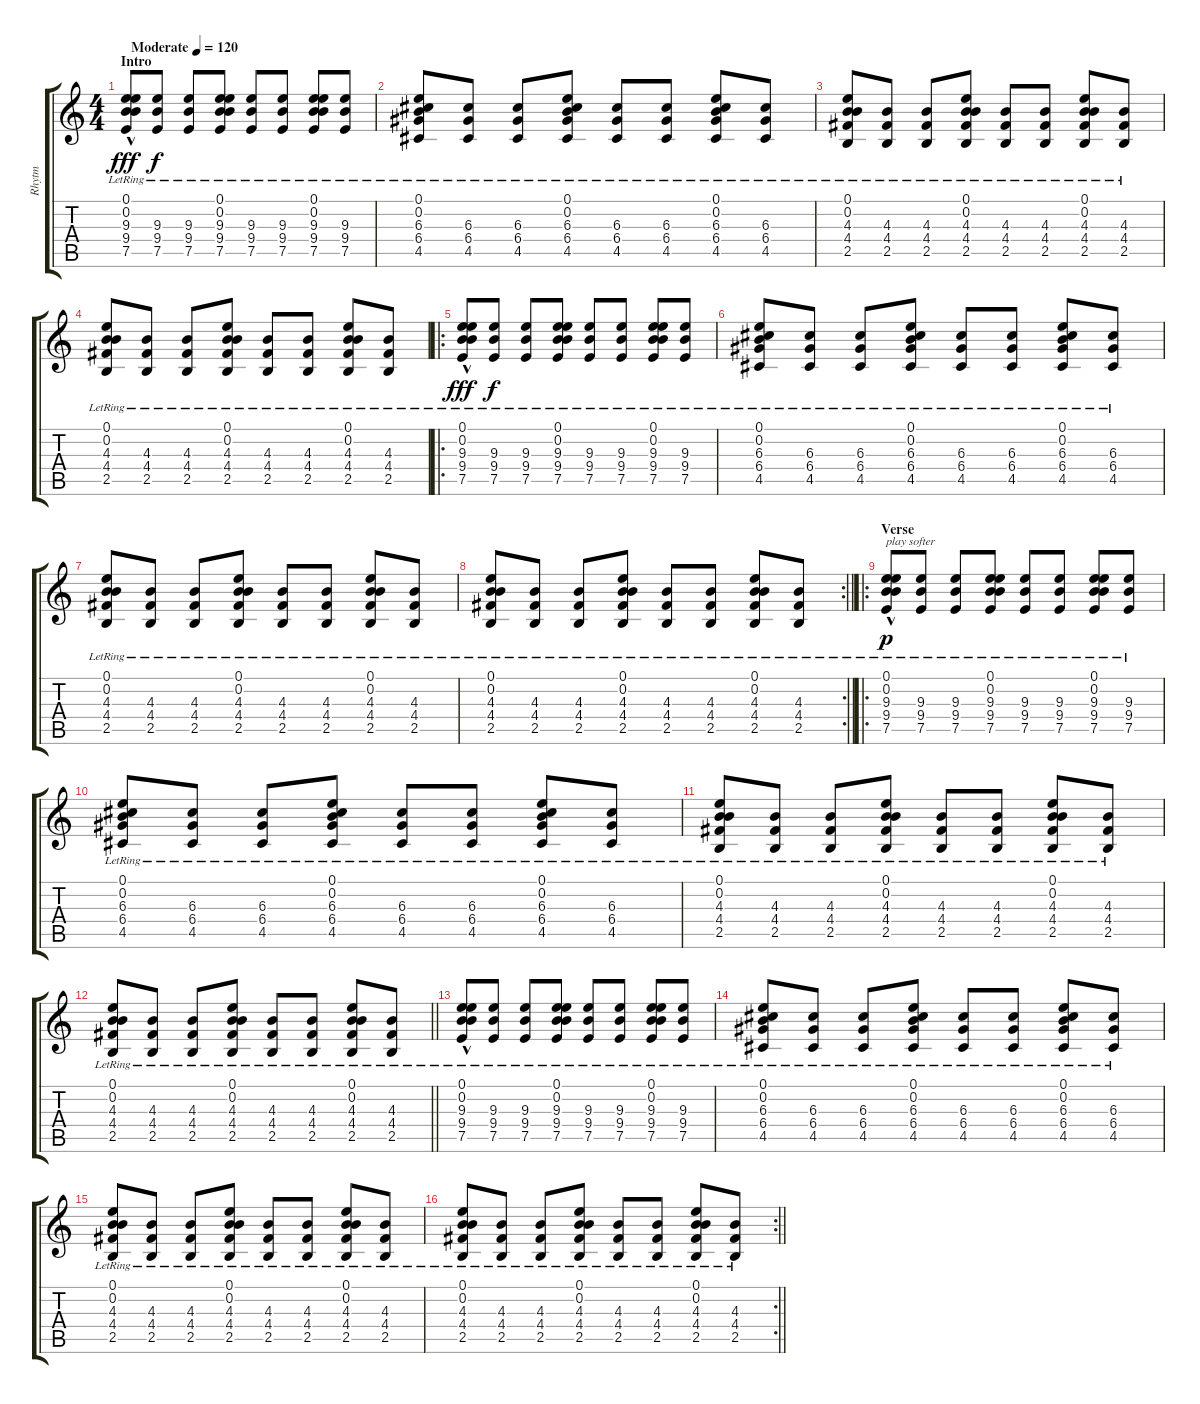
\track ("Rhytm" "Rhytm") {instrument electricguitarclean}
\staff {score tabs}
\tuning (E4 B3 G3 D3 A2 E2) {hide}
\ts (4 4)
\section ("" "Intro")
\tempo (120 "Moderate")
\clef g2
\ks c
(0.1{lr} 0.2{lr} 9.3{lr} 9.4{lr} 7.5{hac lr}).8{dy fff instrument electricguitarclean} (9.3{lr} 9.4{lr} 7.5{lr}).8{dy f} (9.3{lr} 9.4{lr} 7.5{lr}).8 (0.1{lr} 0.2{lr} 9.3{lr} 9.4{lr} 7.5{lr}).8 (9.3{lr} 9.4{lr} 7.5{lr}).8 (9.3{lr} 9.4{lr} 7.5{lr}).8 (0.1{lr} 0.2{lr} 9.3{lr} 9.4{lr} 7.5{lr}).8 (9.3{lr} 9.4{lr} 7.5{lr}).8 |
(0.1{lr} 0.2{lr} 6.3{lr} 6.4{lr} 4.5{lr}).8 (6.3{lr} 6.4{lr} 4.5{lr}).8 (6.3{lr} 6.4{lr} 4.5{lr}).8 (0.1{lr} 0.2{lr} 6.3{lr} 6.4{lr} 4.5{lr}).8 (6.3{lr} 6.4{lr} 4.5{lr}).8 (6.3{lr} 6.4{lr} 4.5{lr}).8 (0.1{lr} 0.2{lr} 6.3{lr} 6.4{lr} 4.5{lr}).8 (6.3{lr} 6.4{lr} 4.5{lr}).8 |
(0.1{lr} 0.2{lr} 4.3{lr} 4.4{lr} 2.5{lr}).8 (4.3{lr} 4.4{lr} 2.5{lr}).8 (4.3{lr} 4.4{lr} 2.5{lr}).8 (0.1{lr} 0.2{lr} 4.3{lr} 4.4{lr} 2.5{lr}).8 (4.3{lr} 4.4{lr} 2.5{lr}).8 (4.3{lr} 4.4{lr} 2.5{lr}).8 (0.1{lr} 0.2{lr} 4.3{lr} 4.4{lr} 2.5{lr}).8 (4.3{lr} 4.4{lr} 2.5{lr}).8 |
(0.1{lr} 0.2{lr} 4.3{lr} 4.4{lr} 2.5{lr}).8 (4.3{lr} 4.4{lr} 2.5{lr}).8 (4.3{lr} 4.4{lr} 2.5{lr}).8 (0.1{lr} 0.2{lr} 4.3{lr} 4.4{lr} 2.5{lr}).8 (4.3{lr} 4.4{lr} 2.5{lr}).8 (4.3{lr} 4.4{lr} 2.5{lr}).8 (0.1{lr} 0.2{lr} 4.3{lr} 4.4{lr} 2.5{lr}).8 (4.3{lr} 4.4{lr} 2.5{lr}).8 |
\ro
(0.1{lr} 0.2{lr} 9.3{lr} 9.4{lr} 7.5{hac lr}).8{dy fff} (9.3{lr} 9.4{lr} 7.5{lr}).8{dy f} (9.3{lr} 9.4{lr} 7.5{lr}).8 (0.1{lr} 0.2{lr} 9.3{lr} 9.4{lr} 7.5{lr}).8 (9.3{lr} 9.4{lr} 7.5{lr}).8 (9.3{lr} 9.4{lr} 7.5{lr}).8 (0.1{lr} 0.2{lr} 9.3{lr} 9.4{lr} 7.5{lr}).8 (9.3{lr} 9.4{lr} 7.5{lr}).8 |
(0.1{lr} 0.2{lr} 6.3{lr} 6.4{lr} 4.5{lr}).8 (6.3{lr} 6.4{lr} 4.5{lr}).8 (6.3{lr} 6.4{lr} 4.5{lr}).8 (0.1{lr} 0.2{lr} 6.3{lr} 6.4{lr} 4.5{lr}).8 (6.3{lr} 6.4{lr} 4.5{lr}).8 (6.3{lr} 6.4{lr} 4.5{lr}).8 (0.1{lr} 0.2{lr} 6.3{lr} 6.4{lr} 4.5{lr}).8 (6.3{lr} 6.4{lr} 4.5{lr}).8 |
(0.1{lr} 0.2{lr} 4.3{lr} 4.4{lr} 2.5{lr}).8 (4.3{lr} 4.4{lr} 2.5{lr}).8 (4.3{lr} 4.4{lr} 2.5{lr}).8 (0.1{lr} 0.2{lr} 4.3{lr} 4.4{lr} 2.5{lr}).8 (4.3{lr} 4.4{lr} 2.5{lr}).8 (4.3{lr} 4.4{lr} 2.5{lr}).8 (0.1{lr} 0.2{lr} 4.3{lr} 4.4{lr} 2.5{lr}).8 (4.3{lr} 4.4{lr} 2.5{lr}).8 |
\rc 2
\barLineRight lightlight
(0.1{lr} 0.2{lr} 4.3{lr} 4.4{lr} 2.5{lr}).8 (4.3{lr} 4.4{lr} 2.5{lr}).8 (4.3{lr} 4.4{lr} 2.5{lr}).8 (0.1{lr} 0.2{lr} 4.3{lr} 4.4{lr} 2.5{lr}).8 (4.3{lr} 4.4{lr} 2.5{lr}).8 (4.3{lr} 4.4{lr} 2.5{lr}).8 (0.1{lr} 0.2{lr} 4.3{lr} 4.4{lr} 2.5{lr}).8 (4.3{lr} 4.4{lr} 2.5{lr}).8 |
\ro
\section ("" "Verse")
(0.1{lr} 0.2{lr} 9.3{lr} 9.4{lr} 7.5{hac lr}).8{txt "play softer" dy p} (9.3{lr} 9.4{lr} 7.5{lr}).8 (9.3{lr} 9.4{lr} 7.5{lr}).8 (0.1{lr} 0.2{lr} 9.3{lr} 9.4{lr} 7.5{lr}).8 (9.3{lr} 9.4{lr} 7.5{lr}).8 (9.3{lr} 9.4{lr} 7.5{lr}).8 (0.1{lr} 0.2{lr} 9.3{lr} 9.4{lr} 7.5{lr}).8 (9.3{lr} 9.4{lr} 7.5{lr}).8 |
(0.1{lr} 0.2{lr} 6.3{lr} 6.4{lr} 4.5{lr}).8 (6.3{lr} 6.4{lr} 4.5{lr}).8 (6.3{lr} 6.4{lr} 4.5{lr}).8 (0.1{lr} 0.2{lr} 6.3{lr} 6.4{lr} 4.5{lr}).8 (6.3{lr} 6.4{lr} 4.5{lr}).8 (6.3{lr} 6.4{lr} 4.5{lr}).8 (0.1{lr} 0.2{lr} 6.3{lr} 6.4{lr} 4.5{lr}).8 (6.3{lr} 6.4{lr} 4.5{lr}).8 |
(0.1{lr} 0.2{lr} 4.3{lr} 4.4{lr} 2.5{lr}).8 (4.3{lr} 4.4{lr} 2.5{lr}).8 (4.3{lr} 4.4{lr} 2.5{lr}).8 (0.1{lr} 0.2{lr} 4.3{lr} 4.4{lr} 2.5{lr}).8 (4.3{lr} 4.4{lr} 2.5{lr}).8 (4.3{lr} 4.4{lr} 2.5{lr}).8 (0.1{lr} 0.2{lr} 4.3{lr} 4.4{lr} 2.5{lr}).8 (4.3{lr} 4.4{lr} 2.5{lr}).8 |
\barLineRight lightlight
(0.1{lr} 0.2{lr} 4.3{lr} 4.4{lr} 2.5{lr}).8 (4.3{lr} 4.4{lr} 2.5{lr}).8 (4.3{lr} 4.4{lr} 2.5{lr}).8 (0.1{lr} 0.2{lr} 4.3{lr} 4.4{lr} 2.5{lr}).8 (4.3{lr} 4.4{lr} 2.5{lr}).8 (4.3{lr} 4.4{lr} 2.5{lr}).8 (0.1{lr} 0.2{lr} 4.3{lr} 4.4{lr} 2.5{lr}).8 (4.3{lr} 4.4{lr} 2.5{lr}).8 |
(0.1{lr} 0.2{lr} 9.3{lr} 9.4{lr} 7.5{hac lr}).8 (9.3{lr} 9.4{lr} 7.5{lr}).8 (9.3{lr} 9.4{lr} 7.5{lr}).8 (0.1{lr} 0.2{lr} 9.3{lr} 9.4{lr} 7.5{lr}).8 (9.3{lr} 9.4{lr} 7.5{lr}).8 (9.3{lr} 9.4{lr} 7.5{lr}).8 (0.1{lr} 0.2{lr} 9.3{lr} 9.4{lr} 7.5{lr}).8 (9.3{lr} 9.4{lr} 7.5{lr}).8 |
(0.1{lr} 0.2{lr} 6.3{lr} 6.4{lr} 4.5{lr}).8 (6.3{lr} 6.4{lr} 4.5{lr}).8 (6.3{lr} 6.4{lr} 4.5{lr}).8 (0.1{lr} 0.2{lr} 6.3{lr} 6.4{lr} 4.5{lr}).8 (6.3{lr} 6.4{lr} 4.5{lr}).8 (6.3{lr} 6.4{lr} 4.5{lr}).8 (0.1{lr} 0.2{lr} 6.3{lr} 6.4{lr} 4.5{lr}).8 (6.3{lr} 6.4{lr} 4.5{lr}).8 |
(0.1{lr} 0.2{lr} 4.3{lr} 4.4{lr} 2.5{lr}).8 (4.3{lr} 4.4{lr} 2.5{lr}).8 (4.3{lr} 4.4{lr} 2.5{lr}).8 (0.1{lr} 0.2{lr} 4.3{lr} 4.4{lr} 2.5{lr}).8 (4.3{lr} 4.4{lr} 2.5{lr}).8 (4.3{lr} 4.4{lr} 2.5{lr}).8 (0.1{lr} 0.2{lr} 4.3{lr} 4.4{lr} 2.5{lr}).8 (4.3{lr} 4.4{lr} 2.5{lr}).8 |
\rc 2
\barLineRight lightlight
(0.1{lr} 0.2{lr} 4.3{lr} 4.4{lr} 2.5{lr}).8 (4.3{lr} 4.4{lr} 2.5{lr}).8 (4.3{lr} 4.4{lr} 2.5{lr}).8 (0.1{lr} 0.2{lr} 4.3{lr} 4.4{lr} 2.5{lr}).8 (4.3{lr} 4.4{lr} 2.5{lr}).8 (4.3{lr} 4.4{lr} 2.5{lr}).8 (0.1{lr} 0.2{lr} 4.3{lr} 4.4{lr} 2.5{lr}).8 (4.3{lr} 4.4{lr} 2.5{lr}).8
